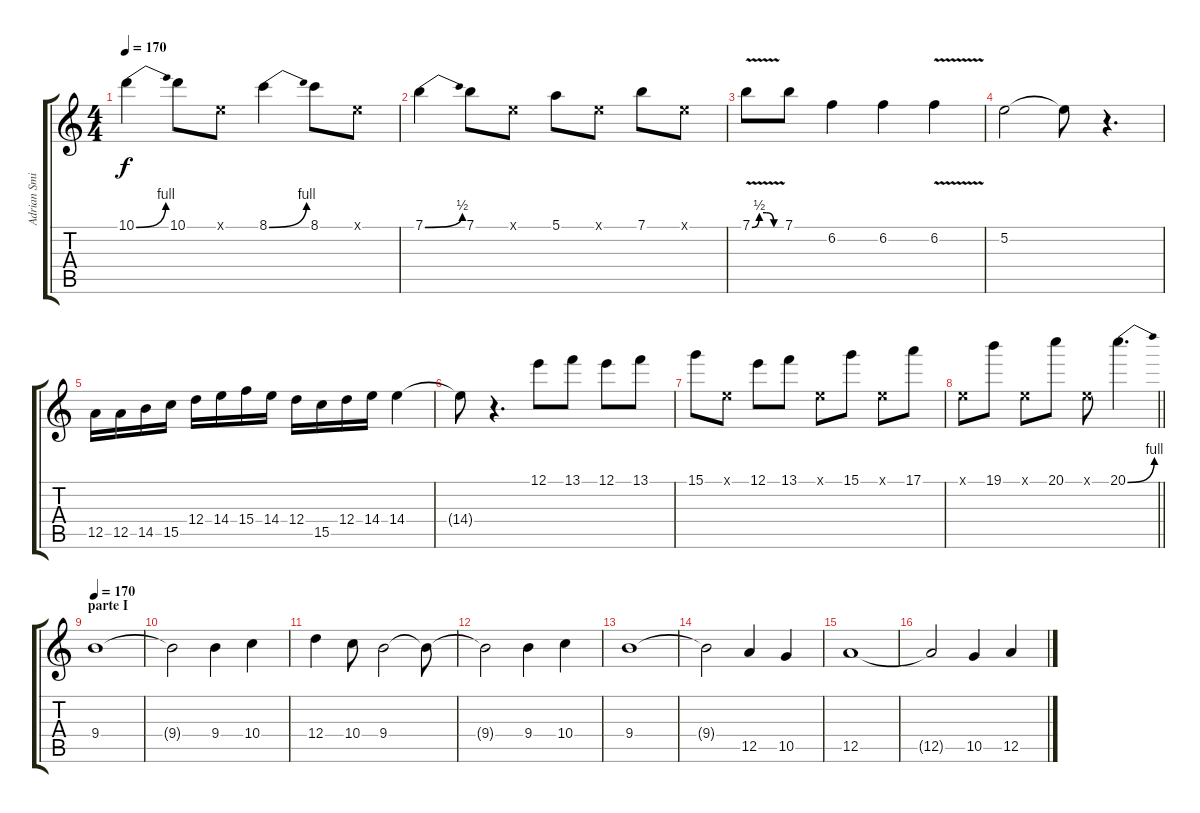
\track ("Adrian Smith" "Adrian Smi") {instrument distortionguitar}
\staff {score tabs}
\tuning (E4 B3 G3 D3 A2 E2) {hide}
\ts (4 4)
\tempo 170
\clef g2
\ks c
10.1{be (bend 0 0 60 4)}.4{dy f} 10.1.8 0.1{x}.8 8.1{be (bend 0 0 60 4)}.4 8.1.8 0.1{x}.8 |
7.1{be (bend 0 0 60 2)}.4 7.1.8 0.1{x}.8 5.1.8 0.1{x}.8 7.1.8 0.1{x}.8 |
7.1{be (custom 0 0 15 2 30 2 45 0 60 0) v}.8 7.1.8 6.2.4 6.2.4 6.2{v}.4 |
5.2.2 5.2{t}.8 r.4{d} |
12.5.16 12.5.16 14.5.16 15.5.16 12.4.16 14.4.16 15.4.16 14.4.16 12.4.16 15.5.16 12.4.16 14.4.16 14.4.4 |
14.4{t}.8 r.4{d} 12.1.8 13.1.8 12.1.8 13.1.8 |
15.1.8 0.1{x}.8 12.1.8 13.1.8 0.1{x}.8 15.1.8 0.1{x}.8 17.1.8 |
\barLineRight lightlight
0.1{x}.8 19.1.8 0.1{x}.8 20.1.8 0.1{x}.8 20.1{be (bend 0 0 60 4)}.4{d} |
\section ("" "parte I")
\tempo 180
\tempo 170
9.4.1 |
9.4{t}.2 9.4.4 10.4.4 |
12.4.4 10.4.8 9.4.2 9.4{t}.8 |
9.4{t}.2 9.4.4 10.4.4 |
9.4.1 |
9.4{t}.2 12.5.4 10.5.4 |
12.5.1 |
12.5{t}.2 10.5.4 12.5.4
